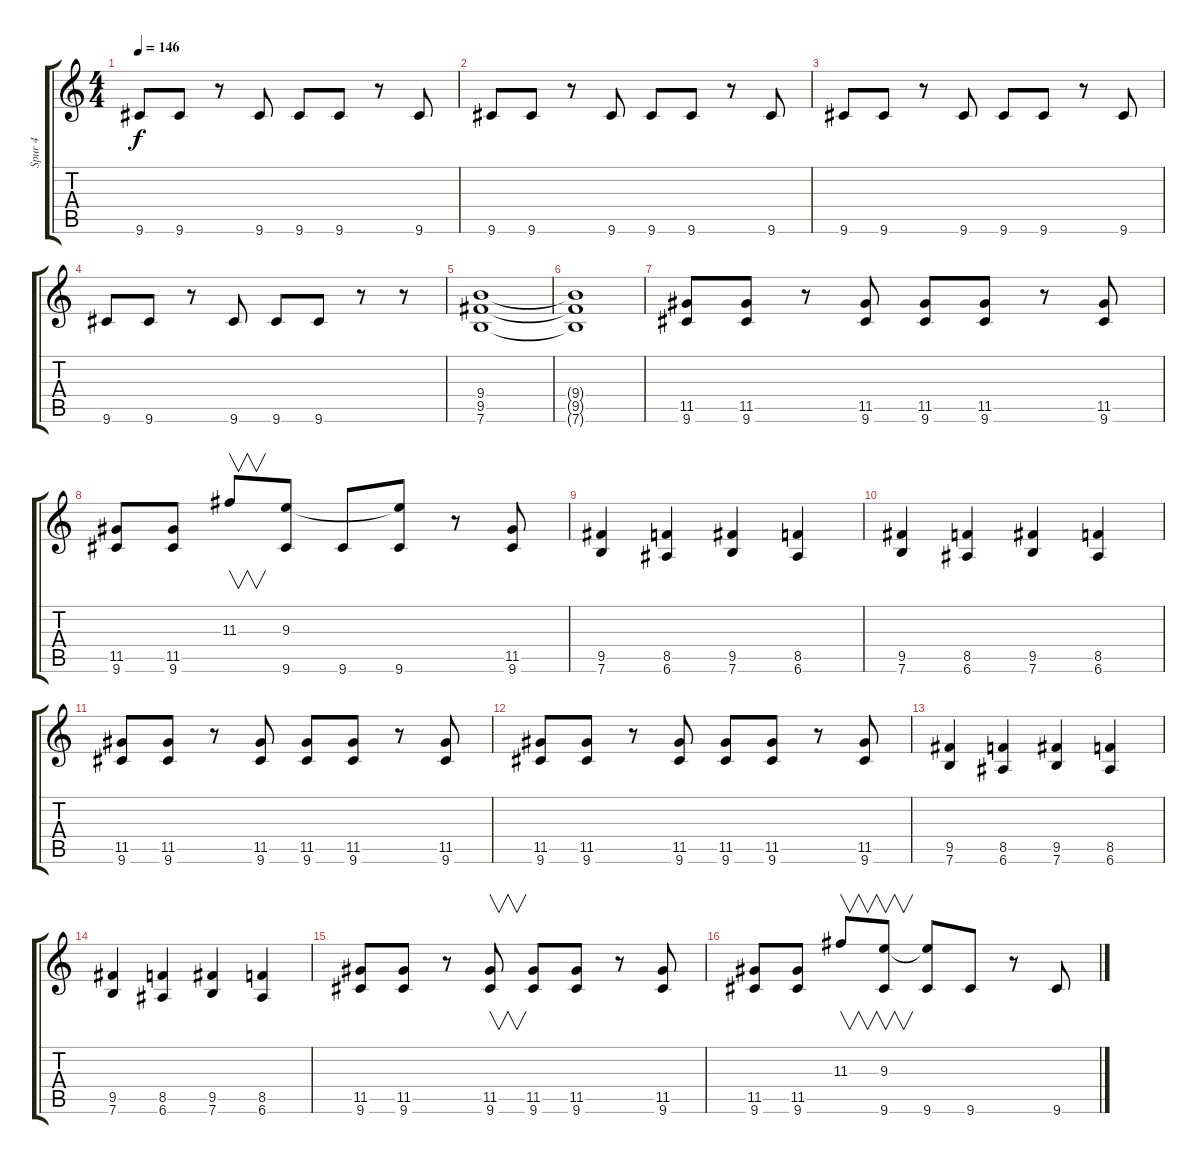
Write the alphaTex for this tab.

\track ("Spur 4" "Spur 4") {instrument distortionguitar}
\staff {score tabs}
\tuning (E4 B3 G3 D3 A2 E2) {hide}
\ts (4 4)
\tempo 146
\clef g2
\ks c
9.6.8{dy f} 9.6.8 r.8 9.6.8 9.6.8 9.6.8 r.8 9.6.8 |
9.6.8 9.6.8 r.8 9.6.8 9.6.8 9.6.8 r.8 9.6.8 |
9.6.8 9.6.8 r.8 9.6.8 9.6.8 9.6.8 r.8 9.6.8 |
9.6.8 9.6.8 r.8 9.6.8 9.6.8 9.6.8 r.8 r.8 |
(9.4 9.5 7.6).1 |
(9.4{t} 9.5{t} 7.6{t}).1 |
(11.5 9.6).8 (11.5 9.6).8 r.8 (11.5 9.6).8 (11.5 9.6).8 (11.5 9.6).8 r.8 (11.5 9.6).8 |
(11.5 9.6).8 (11.5 9.6).8 11.3.8{v} (9.3 9.6).8 9.6.8 (9.3{t} 9.6).8 r.8 (11.5 9.6).8 |
(9.5 7.6).4 (8.5 6.6).4 (9.5 7.6).4 (8.5 6.6).4 |
(9.5 7.6).4 (8.5 6.6).4 (9.5 7.6).4 (8.5 6.6).4 |
(11.5 9.6).8 (11.5 9.6).8 r.8 (11.5 9.6).8 (11.5 9.6).8 (11.5 9.6).8 r.8 (11.5 9.6).8 |
(11.5 9.6).8 (11.5 9.6).8 r.8 (11.5 9.6).8 (11.5 9.6).8 (11.5 9.6).8 r.8 (11.5 9.6).8 |
(9.5 7.6).4 (8.5 6.6).4 (9.5 7.6).4 (8.5 6.6).4 |
(9.5 7.6).4 (8.5 6.6).4 (9.5 7.6).4 (8.5 6.6).4 |
(11.5 9.6).8 (11.5 9.6).8 r.8 (11.5 9.6).8{v} (11.5 9.6).8 (11.5 9.6).8 r.8 (11.5 9.6).8 |
(11.5 9.6).8 (11.5 9.6).8 11.3.8{v} (9.3 9.6).8{v} (9.3{t} 9.6).8 9.6.8 r.8 9.6.8
